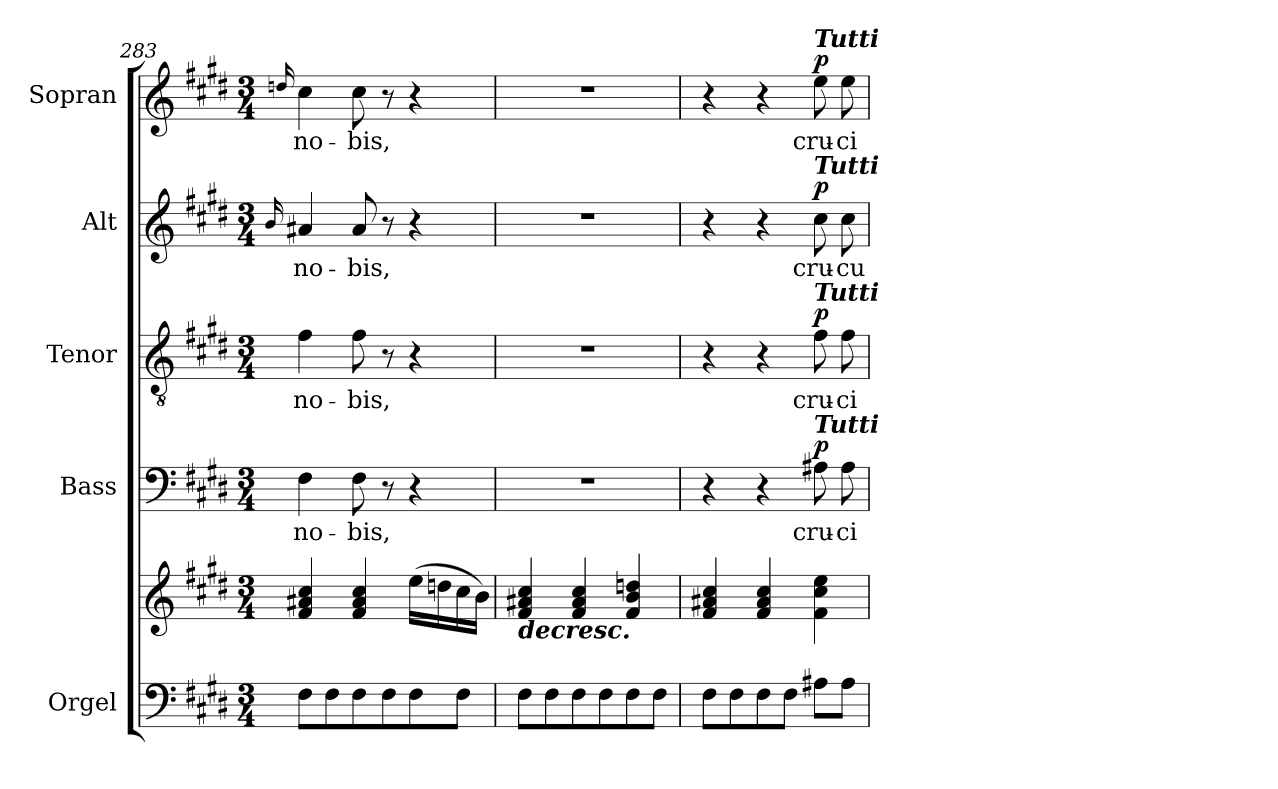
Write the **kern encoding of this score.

**kern	**kern	**kern	**text	**dynam	**kern	**text	**dynam	**kern	**text	**dynam	**kern	**text	**dynam
*part5	*part5	*part4	*part4	*part4	*part3	*part3	*part3	*part2	*part2	*part2	*part1	*part1	*part1
*staff6	*staff5	*staff4	*staff4	*staff4	*staff3	*staff3	*staff3	*staff2	*staff2	*staff2	*staff1	*staff1	*staff1
*I"Orgel	*	*I"Bass	*	*	*I"Tenor	*	*	*I"Alt	*	*	*I"Sopran	*	*
*I'Org.	*	*I'B.	*	*	*I'T.	*	*	*I'A.	*	*	*I'S.	*	*
*clefF4	*clefG2	*clefF4	*	*	*clefGv2	*	*	*clefG2	*	*	*clefG2	*	*
*k[f#c#g#d#]	*k[f#c#g#d#]	*k[f#c#g#d#]	*	*	*k[f#c#g#d#]	*	*	*k[f#c#g#d#]	*	*	*k[f#c#g#d#]	*	*
*E:	*E:	*E:	*	*	*E:	*	*	*E:	*	*	*E:	*	*
*M3/4	*M3/4	*M3/4	*	*	*M3/4	*	*	*M3/4	*	*	*M3/4	*	*
=283	=283	=283	=283	=283	=283	=283	=283	=283	=283	=283	=283	=283	=283
.	.	.	.	.	.	.	.	16qqb/	.	.	16qqddn/	.	.
!	!	!	!LO:LY:b	!	!	!LO:LY:b	!	!	!LO:LY:b	!	!	!LO:LY:b	!
8F#\L	4f#/ 4a#X/ 4cc#/	4F#\	no-	.	4f#\	no-	.	4a#X/	no-	.	4cc#\	no-	.
8F#\	.	.	.	.	.	.	.	.	.	.	.	.	.
!	!	!	!LO:LY:b	!	!	!LO:LY:b	!	!	!LO:LY:b	!	!	!LO:LY:b	!
8F#\	4f#/ 4a#/ 4cc#/	8F#\	-bis,	.	8f#\	-bis,	.	8a#/	-bis,	.	8cc#\	-bis,	.
8F#\	.	8r	.	.	8r	.	.	8r	.	.	8r	.	.
8F#\	(>16ee\LL	4r	.	.	4r	.	.	4r	.	.	4r	.	.
.	16ddn\	.	.	.	.	.	.	.	.	.	.	.	.
8F#\J	16cc#\	.	.	.	.	.	.	.	.	.	.	.	.
.	16b\JJ)	.	.	.	.	.	.	.	.	.	.	.	.
=284	=284	=284	=284	=284	=284	=284	=284	=284	=284	=284	=284	=284	=284
!	!LO:TX:b:Bi:t=decresc.	!	!	!	!	!	!	!	!	!	!	!	!
8F#\L	4f#/ 4a#X/ 4cc#/	2.r	.	.	2.r	.	.	2.r	.	.	2.r	.	.
8F#\	.	.	.	.	.	.	.	.	.	.	.	.	.
8F#\	4f#/ 4a#/ 4cc#/	.	.	.	.	.	.	.	.	.	.	.	.
8F#\	.	.	.	.	.	.	.	.	.	.	.	.	.
8F#\	4f#/ 4b/ 4ddn/	.	.	.	.	.	.	.	.	.	.	.	.
8F#\J	.	.	.	.	.	.	.	.	.	.	.	.	.
=285	=285	=285	=285	=285	=285	=285	=285	=285	=285	=285	=285	=285	=285
8F#\L	4f#/ 4a#X/ 4cc#/	4r	.	.	4r	.	.	4r	.	.	4r	.	.
8F#\	.	.	.	.	.	.	.	.	.	.	.	.	.
8F#\	4f#/ 4a#/ 4cc#/	4r	.	.	4r	.	.	4r	.	.	4r	.	.
8F#\J	.	.	.	.	.	.	.	.	.	.	.	.	.
!	!	!	!	!	!	!	!	!	!	!	!LO:TX:a:Bi:t=Tutti	!	!
!	!	!	!	!	!	!	!	!LO:TX:a:Bi:t=Tutti	!	!	!	!	!
!	!	!	!	!	!LO:TX:a:Bi:t=Tutti	!	!	!	!	!	!	!	!
!	!	!LO:TX:a:Bi:t=Tutti	!	!	!	!	!	!	!	!	!	!	!
!	!	!	!LO:LY:b	!LO:DY:a	!	!LO:LY:b	!LO:DY:a	!	!LO:LY:b	!LO:DY:a	!	!LO:LY:b	!LO:DY:a
8A#X\L	4f#\ 4cc#\ 4ee\	8A#X\	cru-	p	8f#\	cru-	p	8cc#\	cru-	p	8ee\	cru-	p
!	!	!	!LO:LY:b	!	!	!LO:LY:b	!	!	!LO:LY:b	!	!	!LO:LY:b	!
8A#\J	.	8A#\	-ci-	.	8f#\	-ci-	.	8cc#\	-cu-	.	8ee\	-ci-	.
=	=	=	=	=	=	=	=	=	=	=	=	=	=
*-	*-	*-	*-	*-	*-	*-	*-	*-	*-	*-	*-	*-	*-
